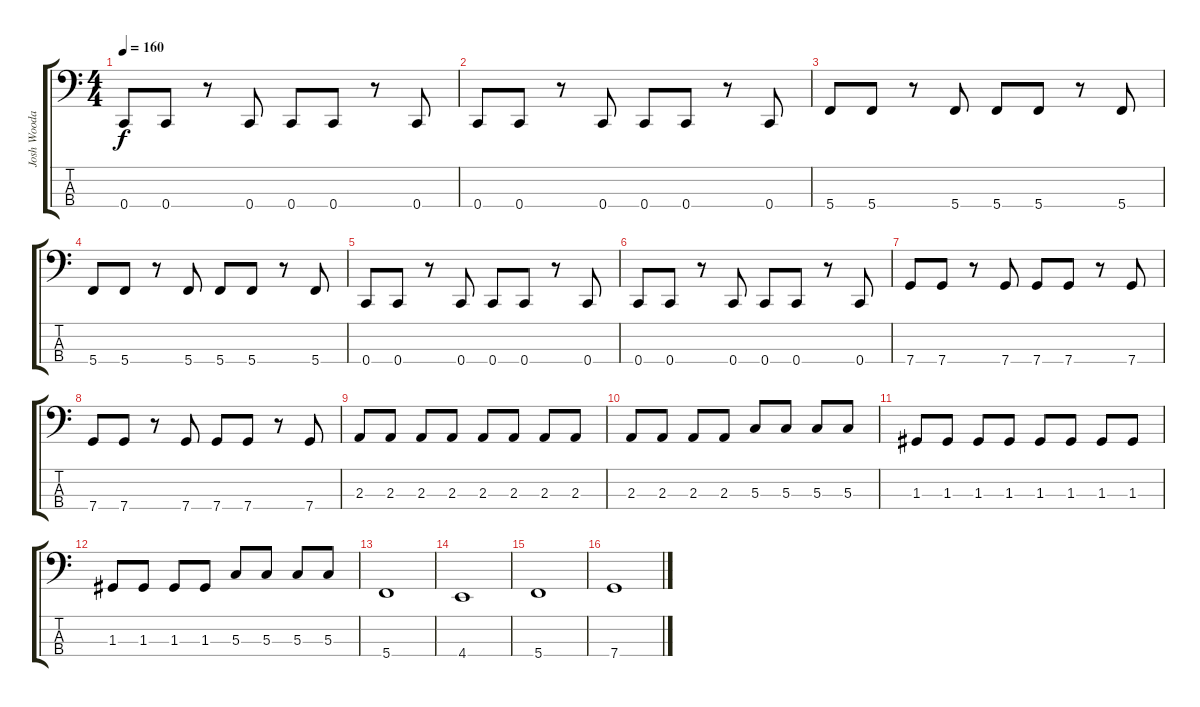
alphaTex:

\track ("Josh Woodard" "Josh Wooda") {instrument electricbasspick}
\staff {score tabs}
\tuning (F2 C2 G1 C1) {hide}
\ts (4 4)
\tempo 160
\clef f4
\ks c
0.4.8{dy f} 0.4.8 r.8 0.4.8 0.4.8 0.4.8 r.8 0.4.8 |
0.4.8 0.4.8 r.8 0.4.8 0.4.8 0.4.8 r.8 0.4.8 |
5.4.8 5.4.8 r.8 5.4.8 5.4.8 5.4.8 r.8 5.4.8 |
5.4.8 5.4.8 r.8 5.4.8 5.4.8 5.4.8 r.8 5.4.8 |
0.4.8 0.4.8 r.8 0.4.8 0.4.8 0.4.8 r.8 0.4.8 |
0.4.8 0.4.8 r.8 0.4.8 0.4.8 0.4.8 r.8 0.4.8 |
7.4.8 7.4.8 r.8 7.4.8 7.4.8 7.4.8 r.8 7.4.8 |
7.4.8 7.4.8 r.8 7.4.8 7.4.8 7.4.8 r.8 7.4.8 |
2.3.8 2.3.8 2.3.8 2.3.8 2.3.8 2.3.8 2.3.8 2.3.8 |
2.3.8 2.3.8 2.3.8 2.3.8 5.3.8 5.3.8 5.3.8 5.3.8 |
1.3.8 1.3.8 1.3.8 1.3.8 1.3.8 1.3.8 1.3.8 1.3.8 |
1.3.8 1.3.8 1.3.8 1.3.8 5.3.8 5.3.8 5.3.8 5.3.8 |
5.4.1 |
4.4.1 |
5.4.1 |
7.4.1
